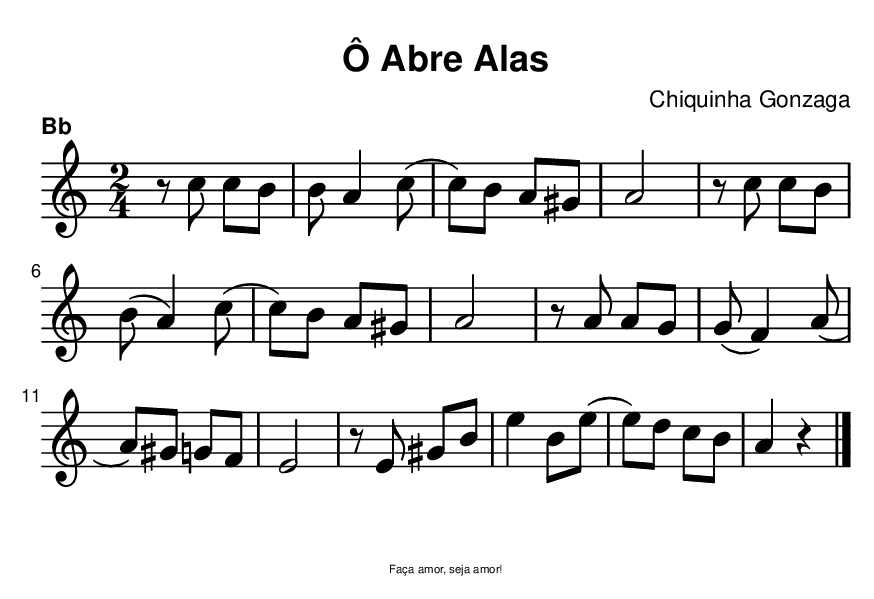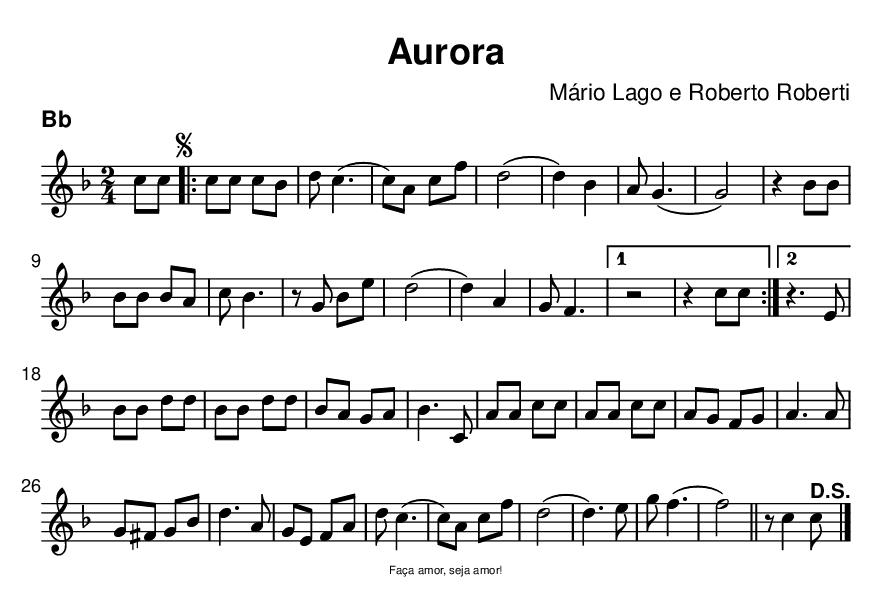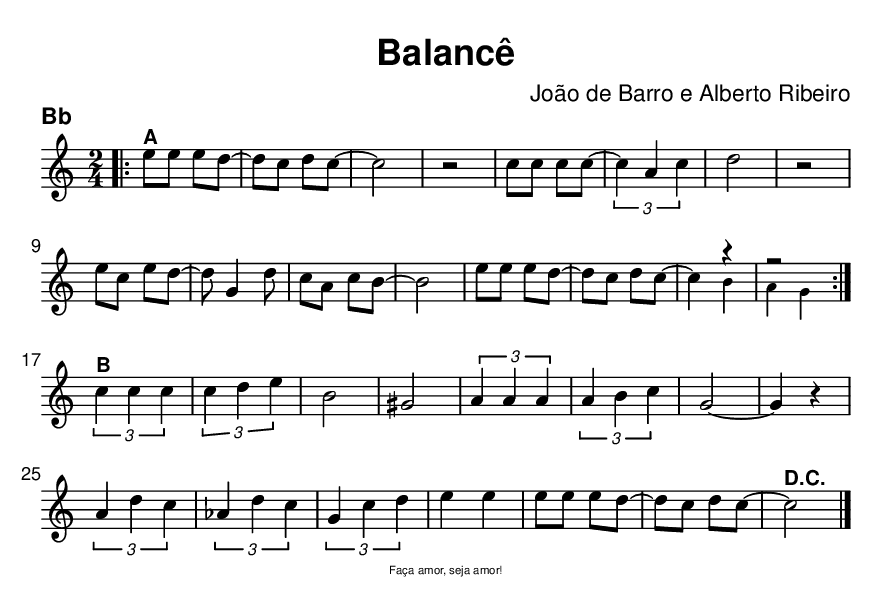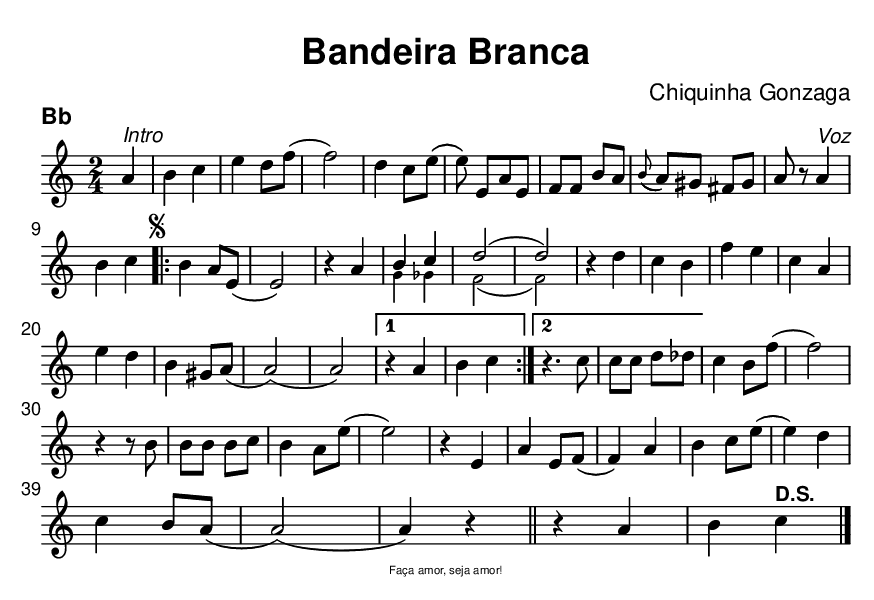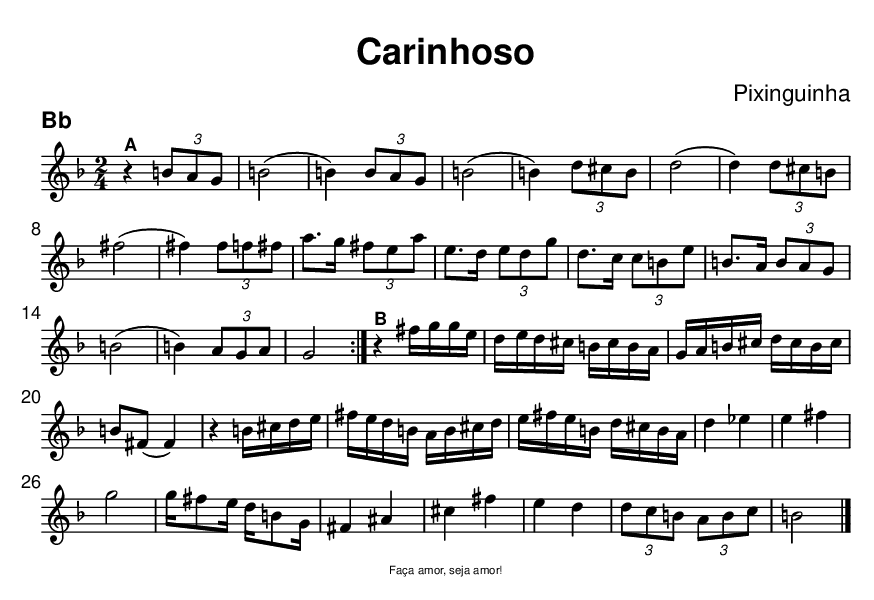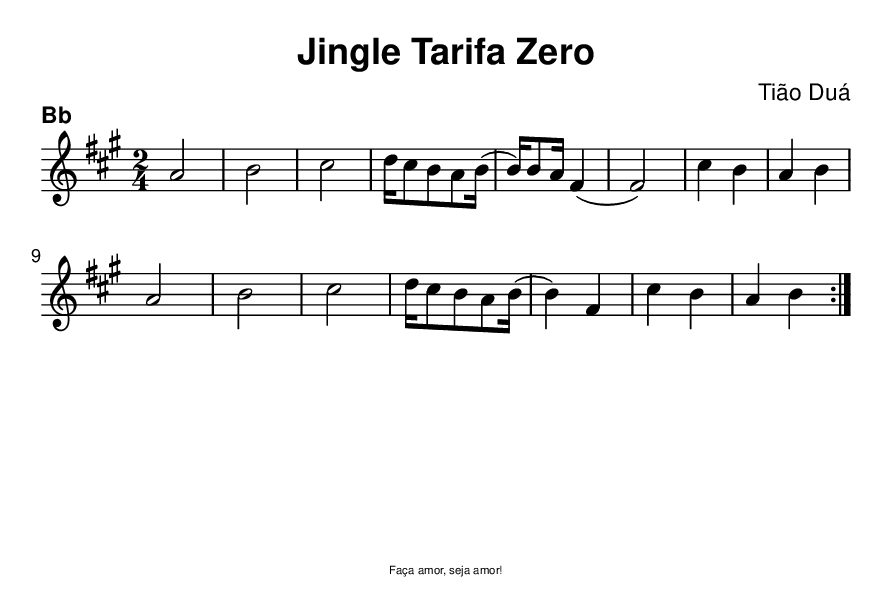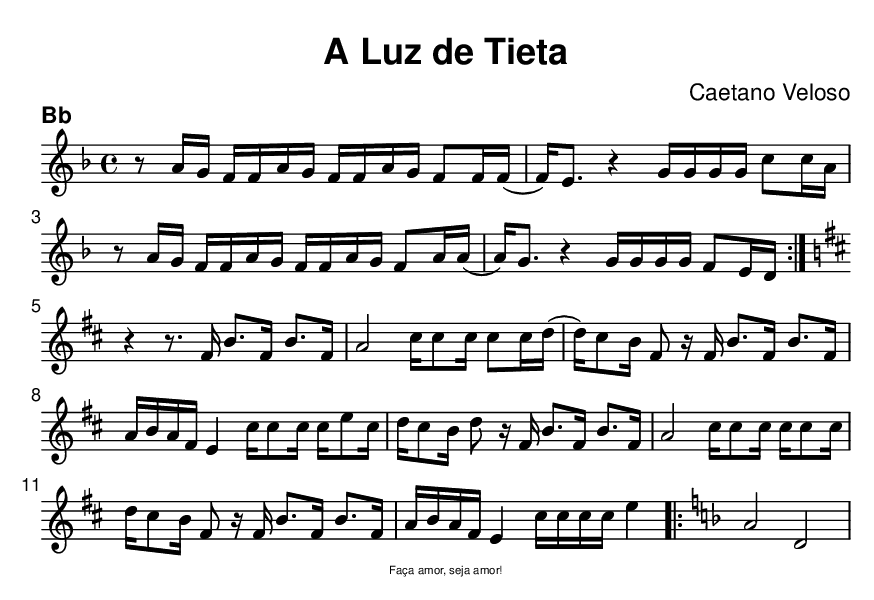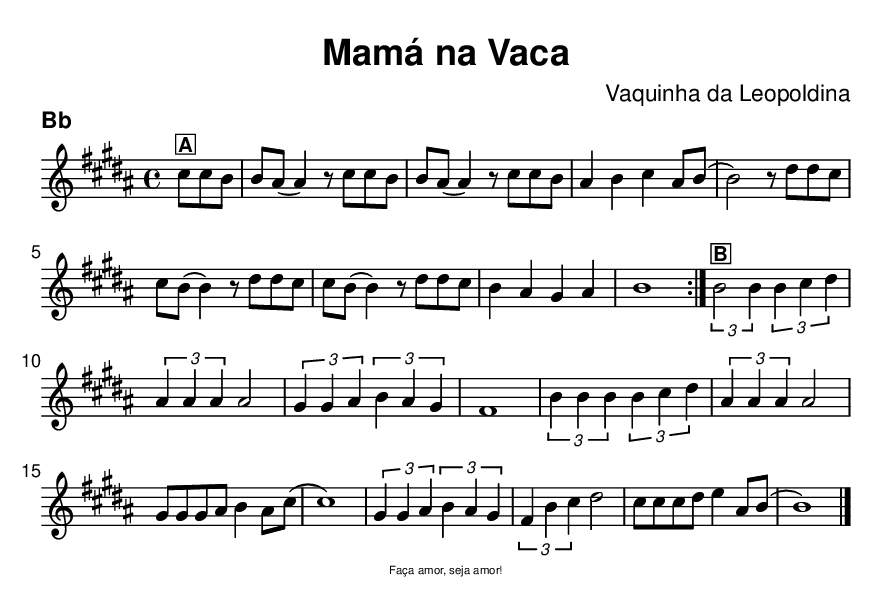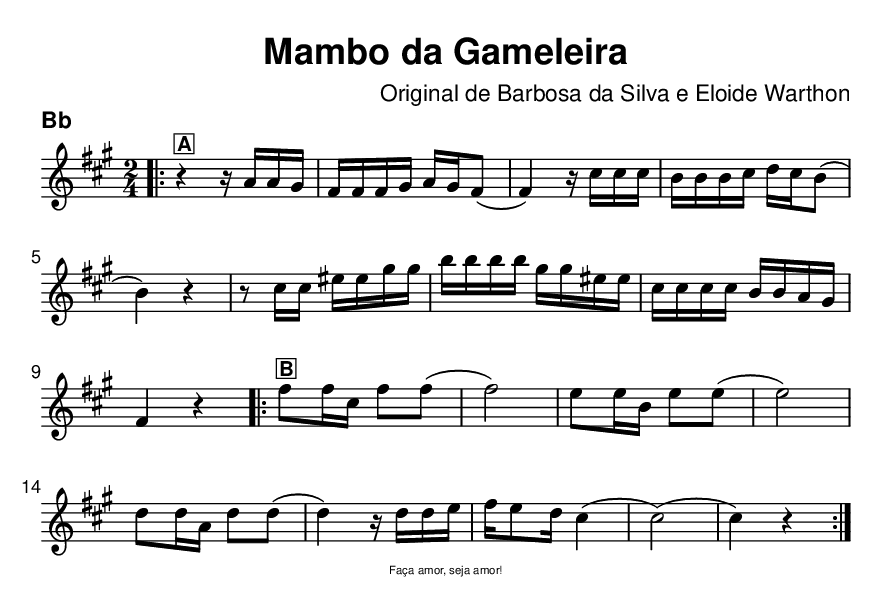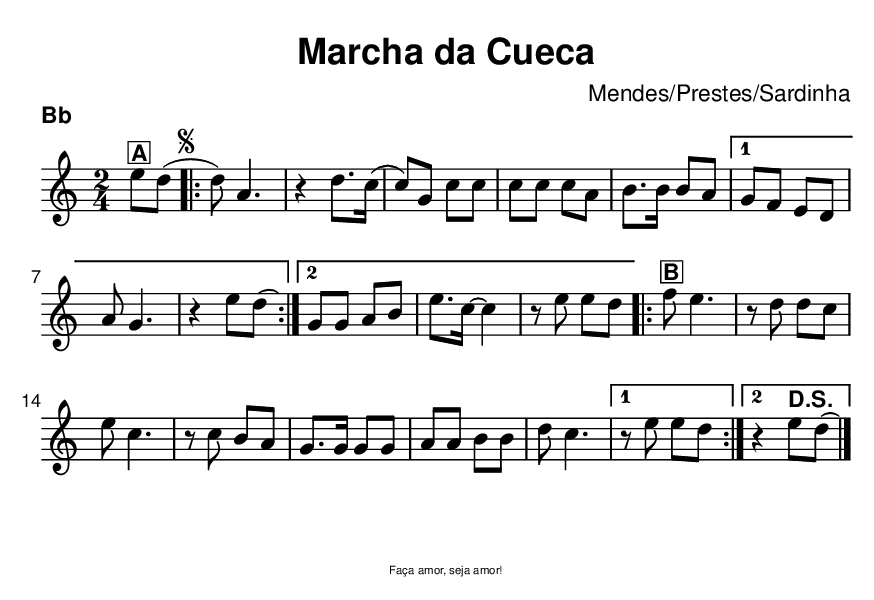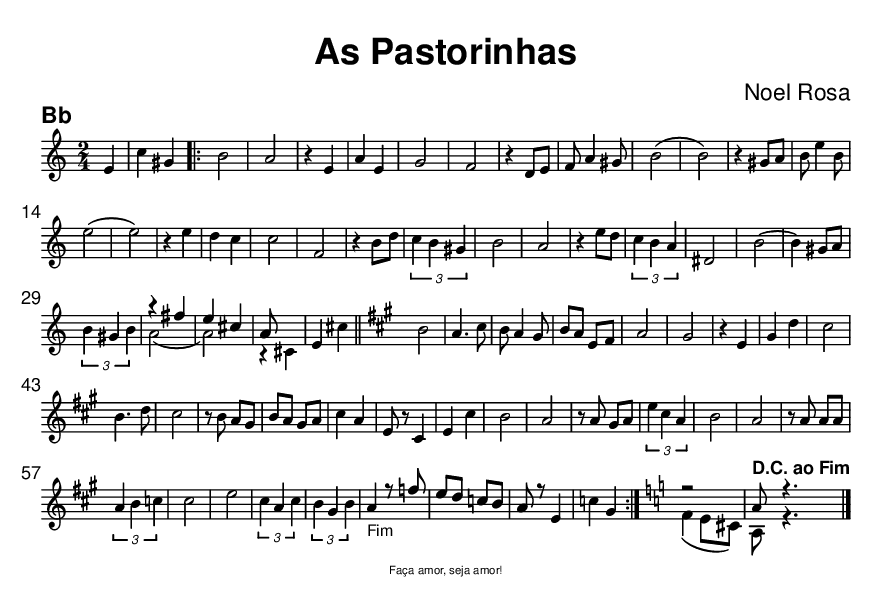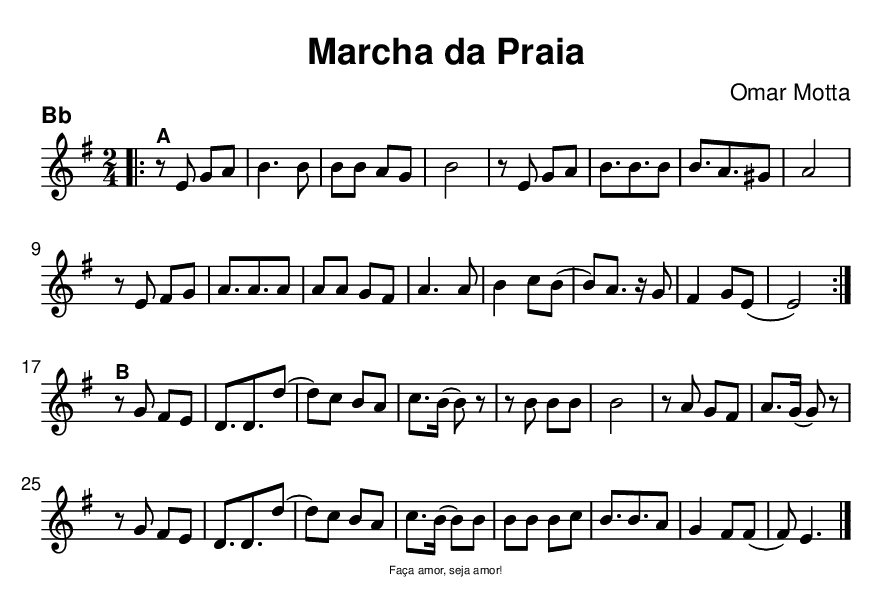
%\version "2.18.2"

\version "2.19.23"

\paper{
#(set-paper-size "a6landscape") %Define tamanho do papel
%annotate-spacing = ##t %Anota os espaços na partitura
head-separation = .8\cm %Separação do título
top-margin = .8\cm %Margem superior
right-margin = .4\cm %Margem direita
bottom-margin = .4\cm
page-count = 1 %Limita cada partitura a 1 página (facilita na hora de dimensionar a clave)
print-page-number = ##f %Não imprime número da página, isso fica por conta do LaTeX
indent = #0 %Remove indentação antes da clave, ganha um pouco de espaço e alinha as linhas
#(define fonts
	(make-pango-font-tree "Nimbus Sans"
												"Nimbus Sans"
												"Nimbus Sans"
												(/ staff-height pt 20)))
}

\header{
piece = \markup { \bold \magnify #1 { Bb }  } %Aparece à esquerda de todas as partituras
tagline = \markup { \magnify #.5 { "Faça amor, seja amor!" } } %Rodapé de todas as partituras
}

%Definem a transposição
transpDe = c
transpPara = c

%{
%Para acrescentar uma nova partitura no songbook crie um novo ambiente \book seguindo este padrão
\book{ %Cria um novo arquivo
	\bookOutputName "bandeiraBranca" %nome do arquivo
	\score{ %Cria nova clave
		\new Staff \with { \magnifyStaff #.9 }{	%Dimensiona a clave para caber na página, tem que ser feito pra cada um das partituras
			\transpose \transpDe \transpPara { \version "2.19.23"

\relative c'' {
  \clef treble
  \key c \major
  \time 2/4

  \partial 4 a4^\markup { \italic Intro }
  b c
  e d8 [ f ]
  ( f2 )
  d4 c8 [ e ]
  \( e \) e, [ a e ]
  f f b a
  \appoggiatura b ( a ) gis fis gis
  a r8 a4^\markup { \italic Voz }
  b c
  \mark \markup { \fontsize #-4 \musicglyph #"scripts.segno" }
\set Score.repeatCommands = #'(start-repeat)
	  b4 a8 e ( e2 )
	  r4 a4
	  <<
	  { b4 c d2 ( d ) }
	  \\
	  { \teeny g,4 ges f2 ( f ) }
	  >>
	  r4 d'
	  c b
	  f' e
	  c a
	  e' d
	  b gis8 a
	  ( a2 )
	  ( a ) |
\set Score.repeatCommands = #'((volta "1"))
		  r4 a
		  b c
\set Score.repeatCommands = #'((volta #f))
		\bar ":|."
\set Score.repeatCommands = #'((volta "2"))
		  r4. c8
		  c c d des
\set Score.repeatCommands = #'((volta #f))
		  c4 b8 f'
		  ( f2 )
		  r4 r8 b,8
		  b b b c
		  b4 a8 e'
		  ( e2 )
		  r4 e,
		  a4 e8 f
		  ( f4 ) a
		  b c8 e
		  ( e4 ) d \break
		  c4 b8 a
		  ( a2 )
		  ( a4 ) r4 \bar "||"
		  r4 a
		  b c^\markup { \bold "D.S." }
      \bar "|."
}
 } %Inclui o arquivo com as notas e define a transposição
		}
	}
	\header{ %Cabeçalho da partitura, contém nome e autor
		title = "Bandeira Branca"
		composer = "Chiquinha Gonzaga"
	}
}
%}

\book{ %Cria um novo arquivo
	\bookOutputName "aPraca" %nome do arquivo
	\score{ %Cria nova clave
		\new Staff \with { \magnifyStaff #.8 }{	%Dimensiona a clave para caber na página, tem que ser feito pra cada um das partituras
			\transpose \transpDe \transpPara { %\version "2.18.2"
\version "2.19.23"

\relative c'' {
  \clef treble
  \key bis \major
  \time 2/4

r8 f, g f 
}
 } %Inclui o arquivo com as notas e define a transposição
		}
	}
	\header{ %Cabeçalho da partitura, contém nome e autor
		title = "A Praça"
		composer = "Carlos Imperial"
	}
}

%Para acrescentar uma nova partitura no songbook crie um novo ambiente \book seguindo este padrão
\book{ %Cria um novo arquivo
	\bookOutputName "bandeiraBranca" %nome do arquivo
	\score{ %Cria nova clave
		\new Staff \with { \magnifyStaff #.9 }{	%Dimensiona a clave para caber na página, tem que ser feito pra cada um das partituras
			\transpose \transpDe \transpPara { \version "2.19.23"

\relative c'' {
  \clef treble
  \key c \major
  \time 2/4

  \partial 4 a4^\markup { \italic Intro }
  b c
  e d8 [ f ]
  ( f2 )
  d4 c8 [ e ]
  \( e \) e, [ a e ]
  f f b a
  \appoggiatura b ( a ) gis fis gis
  a r8 a4^\markup { \italic Voz }
  b c
  \mark \markup { \fontsize #-4 \musicglyph #"scripts.segno" }
\set Score.repeatCommands = #'(start-repeat)
	  b4 a8 e ( e2 )
	  r4 a4
	  <<
	  { b4 c d2 ( d ) }
	  \\
	  { \teeny g,4 ges f2 ( f ) }
	  >>
	  r4 d'
	  c b
	  f' e
	  c a
	  e' d
	  b gis8 a
	  ( a2 )
	  ( a ) |
\set Score.repeatCommands = #'((volta "1"))
		  r4 a
		  b c
\set Score.repeatCommands = #'((volta #f))
		\bar ":|."
\set Score.repeatCommands = #'((volta "2"))
		  r4. c8
		  c c d des
\set Score.repeatCommands = #'((volta #f))
		  c4 b8 f'
		  ( f2 )
		  r4 r8 b,8
		  b b b c
		  b4 a8 e'
		  ( e2 )
		  r4 e,
		  a4 e8 f
		  ( f4 ) a
		  b c8 e
		  ( e4 ) d \break
		  c4 b8 a
		  ( a2 )
		  ( a4 ) r4 \bar "||"
		  r4 a
		  b c^\markup { \bold "D.S." }
      \bar "|."
}
 } %Inclui o arquivo com as notas e define a transposição
		}
	}
	\header{ %Cabeçalho da partitura, contém nome e autor
		title = "Bandeira Branca"
		composer = "Chiquinha Gonzaga"
	}
}

\book{
	\bookOutputName "pastorinhas"
	\score{
		\new Staff \with { \magnifyStaff #.7 }{
			\transpose \transpDe \transpPara { %\version "2.18.2"
\version "2.19.23"

\relative c'' {
  \clef treble
  \key c \major
  \time 2/4

  \partial 4 e,4
  c' gis \bar ".|:"
  b2
  a
  r4 e
  a e
  g2
  f
  r4 d8 e
  f a4 gis8
  b2
  ( b )
  r4 gis8 a
  b8 e4 b8
  e2
  ( e )
  r4 e
  d c
  c2
  f,
  r4 b8 d
  \tuplet 3/2 { c4 b gis }
  b2
  a
  r4 e'8 d
  \tuplet 3/2 { c4 b a }
  dis,2
  b'2
  ( b4 ) gis8 a
  \tuplet 3/2 { b4 gis b }
  <<
  {  \tiny r4 fis' e cis a8 }
  \\
  { a2 ( a ) r4 cis,}
  >>
  e cis' \bar "||"
  \key a \major
  b2
  a4. cis8
  b a4 gis8
  b a e fis
  a2
  gis
  r4 e
  gis d'
  cis2
  b4. d8
  cis2
  r8 b a gis
  b a gis a
  cis4 a
  e8 r8 cis4
  e cis'
  b2 a
  r8 a gis a
  \tuplet 3/2 { e'4 cis a }
  b2
  a
  r8 a a a
  \tuplet 3/2 { a4 b c }
  cis2
  e
  \tuplet 3/2 { cis4 a cis }
  \tuplet 3/2 { b gis b }
  a_\markup{Fim}
  <<
  {\tiny r8 f' e d c b a r8 }
  \\
  {}
  >>
  e4
  c' gis \bar ":|."
  \key c \major
  <<
  { r2 a8 r4.}
  \\
  { \tiny f4 ( e8 cis ) a8^\markup { \bold "D.C. ao Fim" } r4. }
  >>
  \bar "|."
}
 }
		}
	}
	\header{
		title = "As Pastorinhas"
		composer = "Noel Rosa"
	}
}

\book{ %Cria um novo arquivo
	\bookOutputName "balance" %nome do arquivo
	\score{ %Cria nova clave
		\new Staff \with { \magnifyStaff #.9 }{	%Dimensiona a clave para caber na página, tem que ser feito pra cada um das partituras
			\transpose \transpDe \transpPara { \version "2.19.23"

\relative c'' {
  \clef treble
  \key c \major
  \time 2/4

  \bar ".|:"
  e8^\markup { \bold "A" } e e d~
  d c d c~
  c2
  r2
  c8 c c c~
  \tuplet 3/2 { c4 a c }
  d2
  r2
  e8 c e d~
  d8 g,4 d'8
  c a c b~
  b2
  e8 e e d~
  d c d c~
  c4 << { r4 r2 }
  \\
  { \teeny b4 a g }
  >>
  \bar ":|."
  \tuplet 3/2 { c4^\markup { \bold "B" } c c }
  \tuplet 3/2 { c d e }
  b2
  gis
  \tuplet 3/2 { a4 a a }
  \tuplet 3/2 { a b c }
  g2~
  g4 r4
  \tuplet 3/2 { a d c }
  \tuplet 3/2 { aes d c }
  \tuplet 3/2 { g c d }
  e e
  e8 e e d~
  d c d c~
  c2^\markup { \bold "D.C." }
  \bar "|."
}
 } %Inclui o arquivo com as notas e define a transposição
		}
	}
	\header{ %Cabeçalho da partitura, contém nome e autor
		title = "Balancê"
		composer = "João de Barro e Alberto Ribeiro"
	}
}

\book{ %Cria um novo arquivo
	\bookOutputName "aurora" %nome do arquivo
	\score{ %Cria nova clave
		\new Staff \with { \magnifyStaff #.9 }{	%Dimensiona a clave para caber na página, tem que ser feito pra cada um das partituras
			\transpose \transpDe \transpPara { \version "2.19.23"

\relative c'' {
  \clef treble
  \key f \major
  \time 2/4

  \partial 4
  c8 c
  \bar ".|:"
  \mark \markup { \fontsize #-4 \musicglyph #"scripts.segno" }
  c c c bes
  d c4.
  ( c8 ) a c f
  d2
  ( d4 ) bes
  a8 g4.
  ( g2 )
  r4 bes8 bes
  bes bes bes a
  c bes4.
  r8 g bes e
  d2
  ( d4 ) a
  g8 f4.
  \set Score.repeatCommands = #'((volta "1"))
  r2
  r4 c'8 c
  \set Score.repeatCommands = #'((volta #f))
  \bar ":|."
  \set Score.repeatCommands = #'((volta "2"))
  r4. e,8
  \set Score.repeatCommands = #'((volta #f))
  bes' bes d d
  bes bes d d
  bes a g a
  bes4. c,8
  a' a c c
  a a c c
  a g f g
  a4. a8
  g fis g bes
  d4. a8
  g e f a
  d c4.
  ( c8 ) a c f
  d2
  ( d4. ) e8
  g f4.
  ( f2 )
  \bar "||"
  r8 c4 c8^\markup { \bold "D.S." }
  \bar "|."
}
 } %Inclui o arquivo com as notas e define a transposição
		}
	}
	\header{ %Cabeçalho da partitura, contém nome e autor
		title = "Aurora"
		composer = "Mário Lago e Roberto Roberti"
	}
}

\book{ %Cria um novo arquivo
	\bookOutputName "marchaDaCueca" %nome do arquivo
	\score{ %Cria nova clave
		\new Staff \with { \magnifyStaff #1 }{	%Dimensiona a clave para caber na página, tem que ser feito pra cada um das partituras
			\transpose \transpDe \transpPara { \version "2.19.23"

\relative c'' {
  \clef treble
  \key c \major
  \time 2/4

  \partial 4
  e8^\markup { \box \bold "A" } d ( <> )
  \mark \markup { \fontsize #-4 \musicglyph #"scripts.segno" }
  \set Score.repeatCommands = #'(start-repeat)
  d a4.
  r4 d8. c16
  ( c8 ) g c c
  c c c a
  b8. b16 b8 a
  \set Score.repeatCommands = #'((volta "1"))
  g f e d
  a' g4.
  r4 e'8 d -\tweak control-points #'((.5 . 2) (1 . 2.4) (2 . 2.6) (2.5 . 2)) ( <> ) \bar ":|."
  \set Score.repeatCommands = #'((volta #f))
  \set Score.repeatCommands = #'((volta "2"))
  g, g a b
  e8. c16~ c4
  r8 e e d
  \set Score.repeatCommands = #'((volta #f))
  \bar ".|:"
  f^\markup { \box \bold "B" } e4.
  r8 d d c
  e c4.
  r8 c b a
  g8. g16 g8 g
  a a b b
  d c4.
  \set Score.repeatCommands = #'((volta "1"))
  r8 e e d
  \set Score.repeatCommands = #'((volta #f))
  \bar ":|."
  \set Score.repeatCommands = #'((volta "2"))
  r4 e8^\markup { \bold "D.S." } d ( <> )
  \bar "|."
  \set Score.repeatCommands = #'((volta #f))

}
 } %Inclui o arquivo com as notas e define a transposição
		}
	}
	\header{ %Cabeçalho da partitura, contém nome e autor
		title = "Marcha da Cueca"
		composer = "Mendes/Prestes/Sardinha"
	}
}

\book{ %Cria um novo arquivo
	\bookOutputName "abreAlas" %nome do arquivo
	\score{ %Cria nova clave
		\new Staff \with { \magnifyStaff #1.3 }{	%Dimensiona a clave para caber na página, tem que ser feito pra cada um das partituras
			\transpose \transpDe \transpPara { \version "2.19.23"

\relative c'' {
  \clef treble
  \key c \major
  \time 2/4

  r8 c c b
  b a4 c8
  ( c8 ) b a gis
  a2
  r8 c c b
  b ( a4 ) c8
  ( c ) b a gis
  a2
  r8 a a g
  g ( f4 ) a8
  ( a ) gis g f
  e2
  r8 e gis b
  e4 b8 e
  ( e ) d c b
  a4 r4
  \bar "|."
}
 } %Inclui o arquivo com as notas e define a transposição
		}
	}
	\header{ %Cabeçalho da partitura, contém nome e autor
		title = "Ô Abre Alas"
		composer = "Chiquinha Gonzaga"
	}
}

\book{
	\bookOutputName "praia"
	\score{
		\new Staff \with { \magnifyStaff #.9 }{
			\transpose \transpDe \transpPara { \version "2.18.2"

\relative c'' {
  \clef treble
  \key g \major
  \time 2/4

\bar ".|:"
r8^\markup { \bold  "A" } e, g a
b4. b8
b b a g
b2
r8 e, g a
b8. b8. b8
b8. a8. gis8
a2
r8 e fis g
a8. a8. a8
a a g fis
a4. a8
b4 c8 b
( b ) a8. r16 g8
fis4 g8 e
( e2 )
\bar ":|."
r8^\markup { \bold  "B" } g fis e
d8. d8. d'8
( d ) c b a
c8. b16 ( b8 ) r8
r8 b b b
b2
r8 a g fis
a8. g16 ( g8 ) r8
r8 g fis e
d8. d8. d'8
( d ) c b a
c8. b16 ( b8 ) b
b b b c
b8. b8. a8
g4 fis8 fis
( fis ) e4.
\bar "|."
}
 }
		}
	}
	\header{
		title = "Marcha da Praia"
		composer = "Omar Motta"
	}
}

\book{
	\bookOutputName "carinhoso"
	\score{
		\new Staff \with { \magnifyStaff #.8 }{
			\transpose \transpDe \transpPara { %\version "2.18.2"
\version "2.19.23"

\relative c'' {
  \clef treble
  \key f \major
  \time 2/4

r4^\markup { \bold "A" } \tuplet 3/2 { b8 a g }
b2
( b4 ) \tuplet 3/2 { b8 a g }
b2
( b4 ) \tuplet 3/2 { d8 cis b }
d2
( d4 ) \tuplet 3/2 { d8 cis b }
fis'2
( fis4 ) \tuplet 3/2 { fis8 f fis }
a8. g16 \tuplet 3/2 { fis8 e a }
e8. d16 \tuplet 3/2 { e8 d g }
d8. c16 \tuplet 3/2 { c8 b e }
b8. a16 \tuplet 3/2 { b8 a g }
b2
( b4 ) \tuplet 3/2 { a8 g a }
g2
\bar ":|."
r4^\markup { \bold "B" } fis'16 g g e
d e d cis b cis b a
g a b cis d cis b cis
b8 fis ( fis4 )
r4 b16 cis d e 
fis e d b a b cis d
e fis e b d cis b a
d4 ees
e fis
g2
g16 fis8 e16 d b8 g16
fis4 ais
cis fis
e d
\tuplet 3/2 { d8 c b } \tuplet 3/2 { a b c }
b2
\bar "|."
}
 }
		}
	}
	\header{
		title = "Carinhoso"
		composer = "Pixinguinha"
	}
}

\book{ %Cria um novo arquivo
	\bookOutputName "jingleTarifaZero" %nome do arquivo
	\score{ %Cria nova clave
		\new Staff \with { \magnifyStaff #1 }{	%Dimensiona a clave para caber na página, tem que ser feito pra cada um das partituras
			\transpose \transpDe \transpPara { \version "2.19.23"

\relative c'' {
  \clef treble
  \key a \major
  \time 2/4

  a2
  b
  cis
  d16 cis8 b a b16
  ( b ) b8 a16 fis4
  ( fis2 )
  cis'4 b
  a b
  a2
  b
  cis
  d16 cis8 b a b16
  ( b4 ) fis
  cis' b
  a b
  \bar ":|."
}
 } %Inclui o arquivo com as notas e define a transposição
		}
	}
	\header{ %Cabeçalho da partitura, contém nome e autor
		title = "Jingle Tarifa Zero"
		composer = "Tião Duá"
	}
}

\book{ %Cria um novo arquivo
	\bookOutputName "mamboGameleira" %nome do arquivo
	\score{ %Cria nova clave
		\new Staff \with { \magnifyStaff #.9 }{	%Dimensiona a clave para caber na página, tem que ser feito pra cada um das partituras
			\transpose \transpDe \transpPara { \version "2.19.23"

\relative c'' {
  \clef treble
  \key a \major
  \time 2/4

  \bar ".|:"
  r4^\markup { \box \bold "A" } r16 a a gis
  fis fis fis gis a gis fis8
  ( fis4 ) r16 cis'16 cis cis
  b b b cis d cis b8
  ( b4 ) r4
  r8 cis16 cis eis eis gis gis
  b b b b gis gis eis eis
  cis cis cis cis b b a gis
  fis4 r4
  \bar ".|:"
  fis'8^\markup { \box \bold "B" } fis16 cis fis8 fis
  ( fis2 )
  e8 e16 b e8 e
  ( e2 )
  d8 d16 a d8 d
  ( d4 ) r16 d d e
  fis e8 d16 cis4
  ( cis2 )
  ( cis4 ) r4
  \bar ":|."
}
 } %Inclui o arquivo com as notas e define a transposição
		}
	}
	\header{ %Cabeçalho da partitura, contém nome e autor
		title = "Mambo da Gameleira"
		composer = "Original de Barbosa da Silva e Eloide Warthon"
	}
}

\book{ %Cria um novo arquivo
	\bookOutputName "mamaNaVaca" %nome do arquivo
	\score{ %Cria nova clave
		\new Staff \with { \magnifyStaff #.9 }{	%Dimensiona a clave para caber na página, tem que ser feito pra cada um das partituras
			\transpose \transpDe \transpPara { \version "2.19.23"

\relative c'' {
  \clef treble
  \key b \major
  \time 4/4

  \partial 4.
  cis8^\markup { \box \bold "A" } cis b
  b ais ( ais4 ) r8 cis cis b
  b ais ( ais4 ) r8 cis cis b
  ais4 b cis ais8 b
  ( b2 ) r8 dis8 dis cis
  cis b ( b4 ) r8 dis dis cis
  cis b ( b4 ) r8 dis dis cis
  b4 ais gis ais
  b1
  \bar ":|."
  \tuplet 3/2 { b2^\markup { \box \bold "B" } b4 } \tuplet 3/2 { b cis dis }
  \tuplet 3/2 { ais ais ais } ais2
  \tuplet 3/2 { gis4 gis ais } \tuplet 3/2 { b ais gis }
  fis1
  \tuplet 3/2 { b4 b b } \tuplet 3/2 { b cis dis }
  \tuplet 3/2 { ais ais ais } ais2
  gis8 gis gis ais b4 ais8 cis
  ( cis1 )
  \tuplet 3/2 { gis4 gis ais } \tuplet 3/2 { b ais gis }
  \tuplet 3/2 { fis b cis } dis2
  cis8 cis cis dis e4 ais,8 b
  ( b1 )
  \bar "|."
}
 } %Inclui o arquivo com as notas e define a transposição
		}
	}
	\header{ %Cabeçalho da partitura, contém nome e autor
		title = "Mamá na Vaca"
		composer = "Vaquinha da Leopoldina"
	}
}

\book{ %Cria um novo arquivo
	\bookOutputName "luzTieta" %nome do arquivo
	\score{ %Cria nova clave
		\new Staff \with { \magnifyStaff #.9 }{	%Dimensiona a clave para caber na página, tem que ser feito pra cada um das partituras
			\transpose \transpDe \transpPara { \version "2.19.23"

\relative c'' {
  \clef treble
  \key f \major
  \time 4/4

  r8 a16 g f f a g f f a g f8 f16 f
  ( f ) e8. r4 g16 g g g c8 c16 a
  r8 a16 g f f a g f f a g f8 a16 a
  ( a ) g8. r4 g16 g g g f8 e16 d
  \bar ":|."
  \key d \major
  r4 r8. fis16 b8. fis16 b8. fis16
  a2 cis16 cis8 cis16 cis8 cis16 d
  ( d ) cis8 b16 fis8 r16 fis16 b8. fis16 b8. fis16
  a16 b a fis e4 cis'16 cis8 cis16 cis e8 cis16
  d16 cis8 b16 d8 r16 fis,16 b8. fis16 b8. fis16
  a2 cis16 cis8 cis16 cis cis8 cis16
  d cis8 b16 fis8 r16 fis16 b8. fis16 b8. fis16
  a16 b a fis e4 cis'16 cis cis cis e4
  \bar "||"
  \key f \major
  \bar ".|:"
  a,2 d,
}
 } %Inclui o arquivo com as notas e define a transposição
		}
	}
	\header{ %Cabeçalho da partitura, contém nome e autor
		title = "A Luz de Tieta"
		composer = "Caetano Veloso"
	}
}
